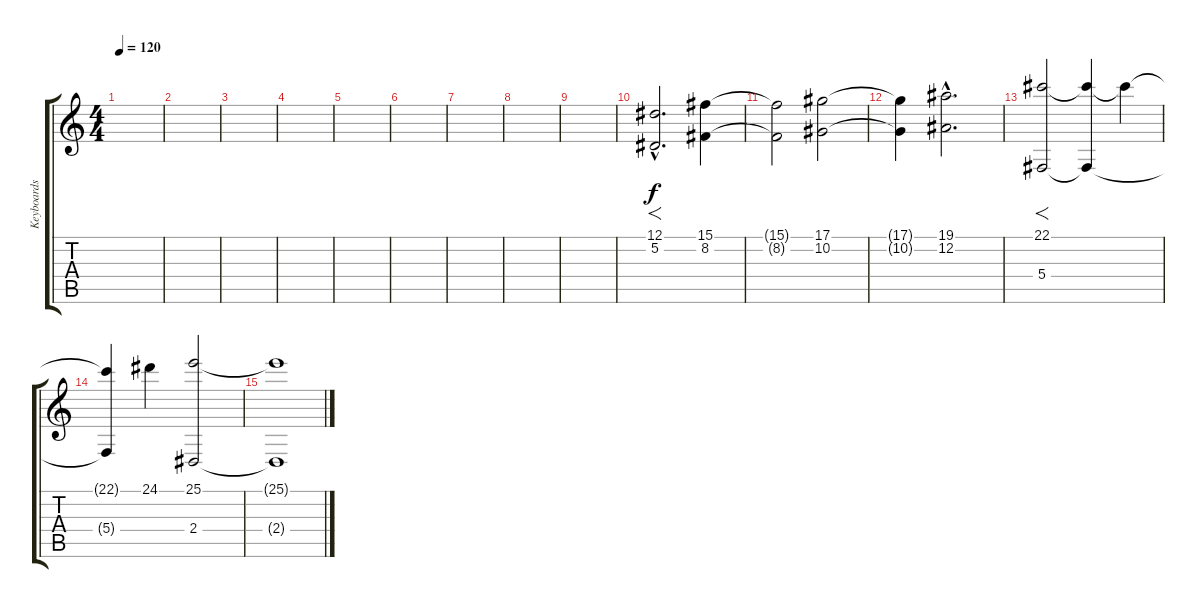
\track ("Keyboards" "Keyboards") {instrument stringensemble1}
\staff {score tabs}
\tuning (Eb4 Bb3 Gb3 Db3 Ab2 Eb2) {hide}
\ts (4 4)
\tempo 120
\clef g2
\ks c
|
|
|
|
|
|
|
|
|
(12.1{hac} 5.2{hac}).2{f d} (15.1 8.2).4 |
(15.1{t} 8.2{t}).2 (17.1 10.2).2 |
(17.1{t} 10.2{t}).4 (19.1{hac} 12.2{hac}).2{d} |
(22.1 5.4).2{f} (22.1{t} 5.4{t}).4 22.1{t}.4 |
(22.1{t} 5.4{t}).4 24.1.4 (25.1 2.4).2 |
(25.1{t} 2.4{t}).1
